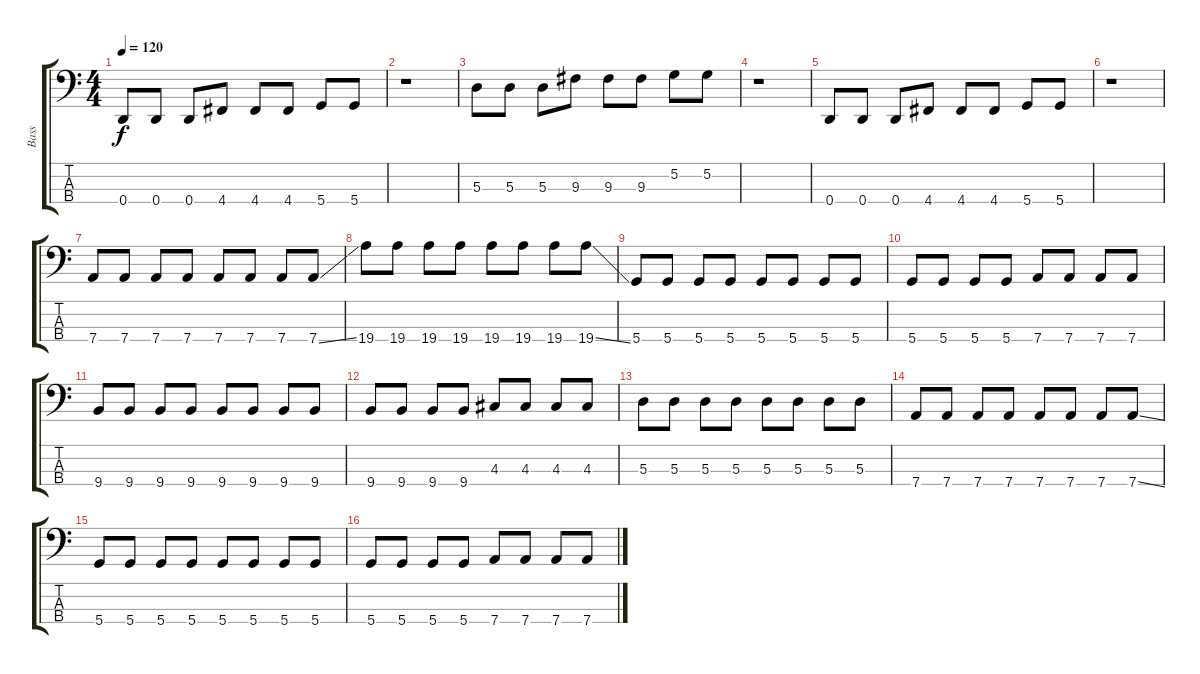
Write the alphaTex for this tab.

\track ("Bass" "Bass") {instrument electricbasspick}
\staff {score tabs}
\tuning (G2 D2 A1 D1) {hide}
\ts (4 4)
\tempo 120
\clef f4
\ks c
0.4.8{dy f} 0.4.8 0.4.8 4.4.8 4.4.8 4.4.8 5.4.8 5.4.8 |
r.1 |
5.3.8 5.3.8 5.3.8 9.3.8 9.3.8 9.3.8 5.2.8 5.2.8 |
r.1 |
0.4.8 0.4.8 0.4.8 4.4.8 4.4.8 4.4.8 5.4.8 5.4.8 |
r.1 |
7.4.8 7.4.8 7.4.8 7.4.8 7.4.8 7.4.8 7.4.8 7.4{ss}.8 |
19.4.8 19.4.8 19.4.8 19.4.8 19.4.8 19.4.8 19.4.8 19.4{ss}.8 |
5.4.8 5.4.8 5.4.8 5.4.8 5.4.8 5.4.8 5.4.8 5.4.8 |
5.4.8 5.4.8 5.4.8 5.4.8 7.4.8 7.4.8 7.4.8 7.4.8 |
9.4.8 9.4.8 9.4.8 9.4.8 9.4.8 9.4.8 9.4.8 9.4.8 |
9.4.8 9.4.8 9.4.8 9.4.8 4.3.8 4.3.8 4.3.8 4.3.8 |
5.3.8 5.3.8 5.3.8 5.3.8 5.3.8 5.3.8 5.3.8 5.3.8 |
7.4.8 7.4.8 7.4.8 7.4.8 7.4.8 7.4.8 7.4.8 7.4{ss}.8 |
5.4.8 5.4.8 5.4.8 5.4.8 5.4.8 5.4.8 5.4.8 5.4.8 |
5.4.8 5.4.8 5.4.8 5.4.8 7.4.8 7.4.8 7.4.8 7.4.8
